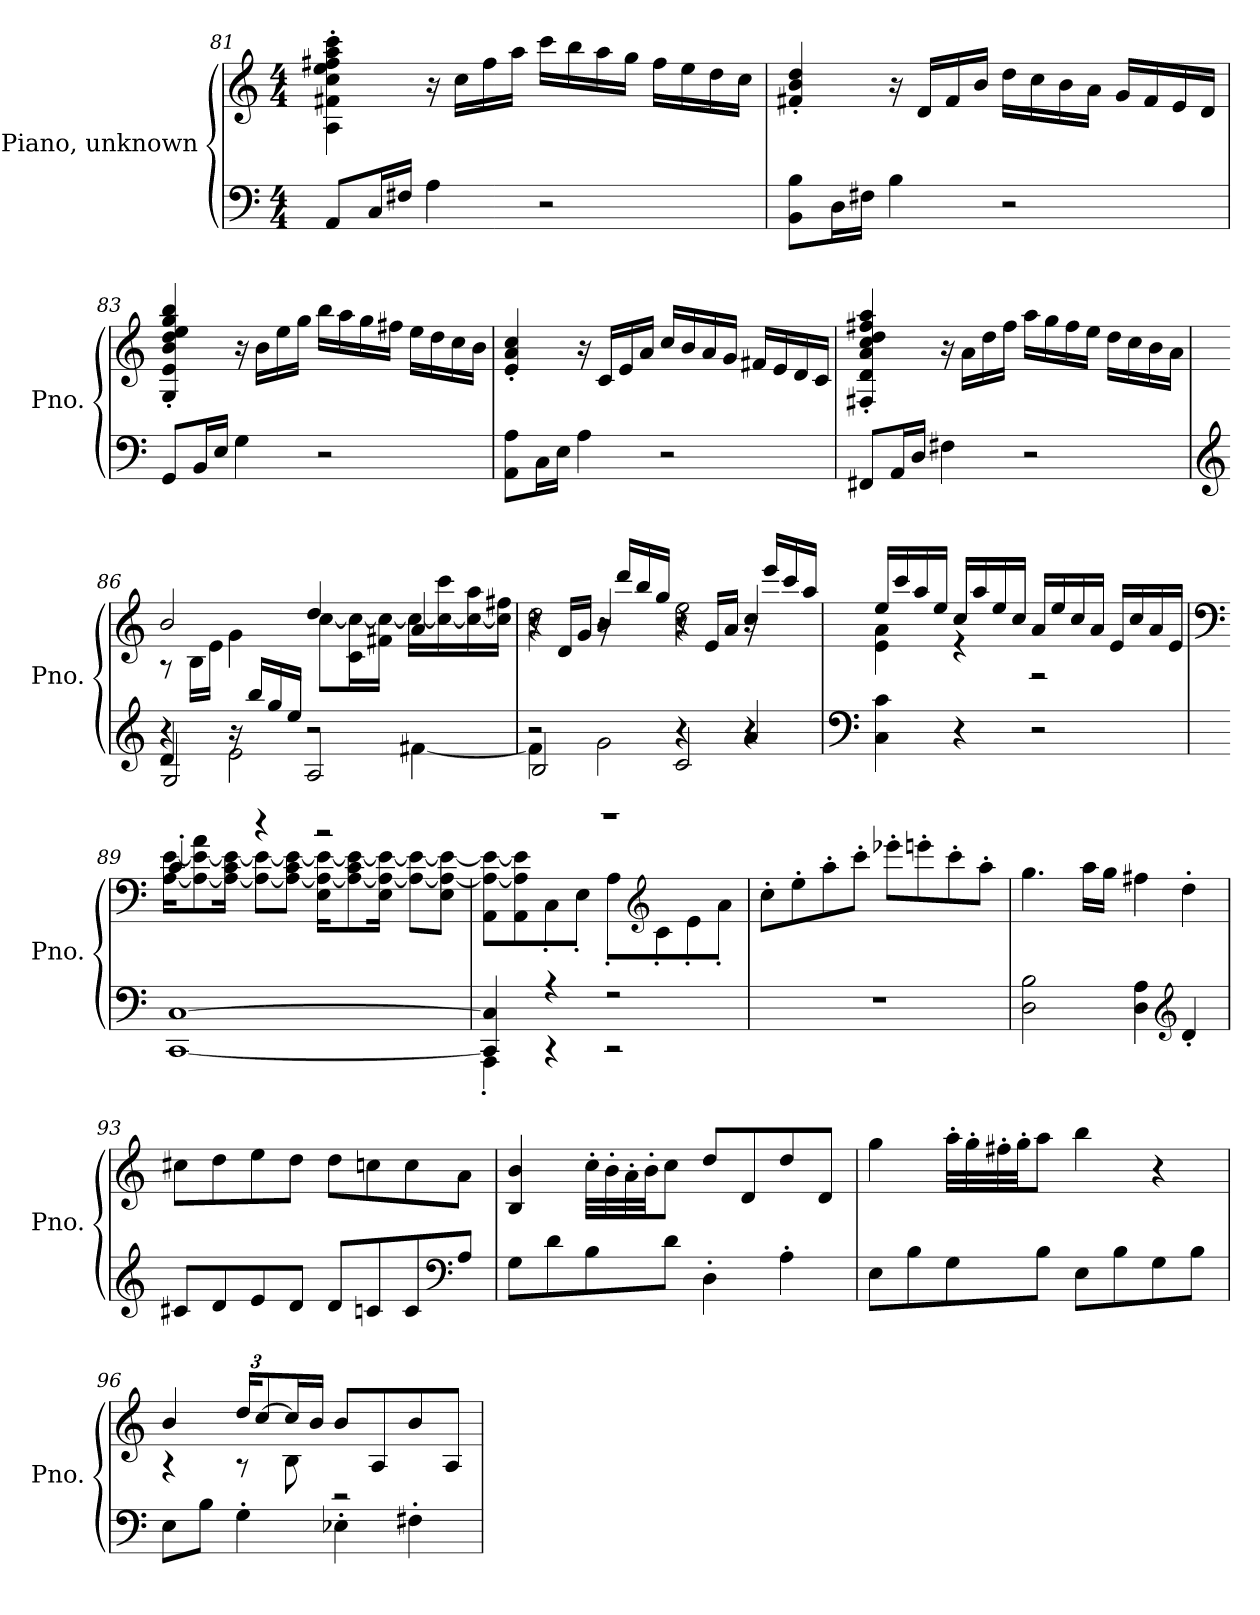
**kern	**kern
*part1	*part1
*staff2	*staff1
*I"Piano, unknown	*
*I'Pno.	*
!!LO:PB:g=z
*clefF4	*clefG2
*k[]	*k[]
*M4/4	*M4/4
=81	=81
8AA/L	4A\' 4f#X\' 4cc\' 4ee\' 4ff#X\' 4aa\' 4ccc\'
16C/L	.
16F#X/JJ	.
4A\	16r
.	16cc\LL
.	16ff#\
.	16aa\JJ
2r	16ccc\LL
.	16bb\
.	16aa\
.	16gg\JJ
.	16ff#\LL
.	16ee\
.	16dd\
.	16cc\JJ
=82	=82
8BB\ 8B\L	4f#X/' 4b/' 4dd/'
16D\L	.
16F#X\JJ	.
4B\	16r
.	16d/LL
.	16f#/
.	16b/JJ
2r	16dd\LL
.	16cc\
.	16b\
.	16a\JJ
.	16g/LL
.	16f#/
.	16e/
.	16d/JJ
!!LO:LB:g=z
=83	=83
8GG/L	4G/' 4e/' 4b/' 4dd/' 4ee/' 4gg/' 4bb/'
16BB/L	.
16E/JJ	.
4G\	16r
.	16b\LL
.	16ee\
.	16gg\JJ
2r	16bb\LL
.	16aa\
.	16gg\
.	16ff#X\JJ
.	16ee\LL
.	16dd\
.	16cc\
.	16b\JJ
=84	=84
8AA\ 8A\L	4e/' 4a/' 4cc/'
16C\L	.
16E\JJ	.
4A\	16r
.	16c/LL
.	16e/
.	16a/JJ
2r	16cc/LL
.	16b/
.	16a/
.	16g/JJ
.	16f#X/LL
.	16e/
.	16d/
.	16c/JJ
=85	=85
8FF#X/L	4F#X/' 4d/' 4a/' 4cc/' 4dd/' 4ff#X/' 4aa/'
16AA/L	.
16D/JJ	.
4F#X\	16r
.	16a\LL
.	16dd\
.	16ff#\JJ
2r	16aa\LL
.	16gg\
.	16ff#\
.	16ee\JJ
.	16dd\LL
.	16cc\
.	16b\
.	16a\JJ
!!LO:LB:g=z
=86	=86
*clefG2	*
*^	*^
*	*^	*	*
4d/	4r	2G/	2b/	8r
.	.	.	.	16B\LL
.	.	.	.	16e\JJ
16r	2e\	.	.	4g\
16bb/LL	.	.	.	.
16gg/	.	.	.	.
16ee/JJ	.	.	.	.
2r	.	2A/	4dd/	[8cc\L
.	.	.	.	16c\ 16cc\_L
.	.	.	.	16f#X\ 16cc\_JJ
.	[4f#X\	.	4a/	16cc\LL_
.	.	.	.	16cc\_ 16ccc\
.	.	.	.	16cc\_ 16aa\
.	.	.	.	16cc\] 16ff#X\JJ
=87	=87	=87	=87	=87
*	*	*	*	*^
2r	4f#\]	2B/	8r	2dd\	4r
.	.	.	16d/LL	.	.
.	.	.	16g/JJ	.	.
.	2g\	.	16r	.	4b/
.	.	.	16ddd/LL	.	.
.	.	.	16bb/	.	.
.	.	.	16gg/JJ	.	.
4r	.	2c/	8r	2ee\	4r
.	.	.	16e/LL	.	.
.	.	.	16a/JJ	.	.
4a/	4r	.	16r	.	4cc/
.	.	.	16eee/LL	.	.
.	.	.	16ccc/	.	.
.	.	.	16aa/JJ	.	.
*v	*v	*v	*	*	*
*	*v	*v	*v
!!LO:LB:g=z
=88	=88
*clefF4	*
*	*^
4C\ 4c\	16ee/LL	4e\ 4a\
.	16ccc/	.
.	16aa/	.
.	16ee/JJ	.
4r	16cc/LL	4r
.	16aa/	.
.	16ee/	.
.	16cc/JJ	.
2r	16a/LL	2r
.	16ee/	.
.	16cc/	.
.	16a/JJ	.
.	16e/LL	.
.	16cc/	.
.	16a/	.
.	16e/JJ	.
=89	=89	=89
*	*clefF4	*
[1CC [1C	4c'/	[16A\ [16e\KL
.	.	8A\_ 8e\_ 8a\
.	.	16A\_ 16c\ 16e\_Jk
.	4r	8A\_ 8e\_L
.	.	8A\_ 8c\ 8e\_J
.	2r	16E\ 16A\_ 16e\_KL
.	.	8A\_ 8c\ 8e\_
.	.	16E\ 16A\_ 16e\_Jk
.	.	8A\_ 8e\_L
.	.	8E\ 8A\_ 8e\_J
=90	=90	=90
*^	*	*
4CC/] 4C/]	4AAA'\	1r	8AA\ 8A\_ 8e\_L
.	.	.	8AA\ 8A\] 8e\]
4r	4r	.	8C'\
.	.	.	8E'\J
2r	2r	.	8A'\L
*	*	*clefG2	*
.	.	.	8c'\
.	.	.	8e'\
.	.	.	8a'\J
*v	*v	*	*
*	*v	*v
!!LO:LB:g=z
=91	=91
1r	8cc'\L
.	8ee'\
.	8aa'\
.	8ccc'\J
.	8eee-X'\L
.	8eeen'\
.	8ccc'\
.	8aa'\J
=92	=92
2D\ 2B\	4.gg\
.	16aa\LL
.	16gg\JJ
4D\ 4A\	4ff#X\
*clefG2	*
4d'/	4dd'\
=93	=93
8c#X/L	8cc#X\L
8d/	8dd\
8e/	8ee\
8d/J	8dd\J
8d/L	8dd\L
8cn/	8ccn\
8c/	8cc\
*clefF4	*
8A/J	8a\J
=94	=94
8G\L	4B/ 4b/
8d\	.
8B\	32cc'\LLL
.	32b'\
.	32a'\
.	32b'\JJ
8d\J	8cc\J
4D'\	8dd/L
.	8d/
4A'\	8dd/
.	8d/J
!!LO:LB:g=z
=95	=95
8E\L	4gg\
8B\	.
8G\	32aa'\LLL
.	32gg'\
.	32ff#X'\
.	32gg'\JJ
8B\J	8aa\J
8E\L	4bb\
8B\	.
8G\	4r
8B\J	.
=96	=96
*	*^
8E\L	4b/	4r
8B\J	.	.
*	*Xbrackettup	*
4G'\	24dd/KL	8r
.	[12cc/	.
.	16cc/L]	8B\
.	16b/JJ	.
4E-X'\	8b/L	2r
.	8A/	.
4F#X'\	8b/	.
.	8A/J	.
*	*v	*v
=	=
*-	*-
